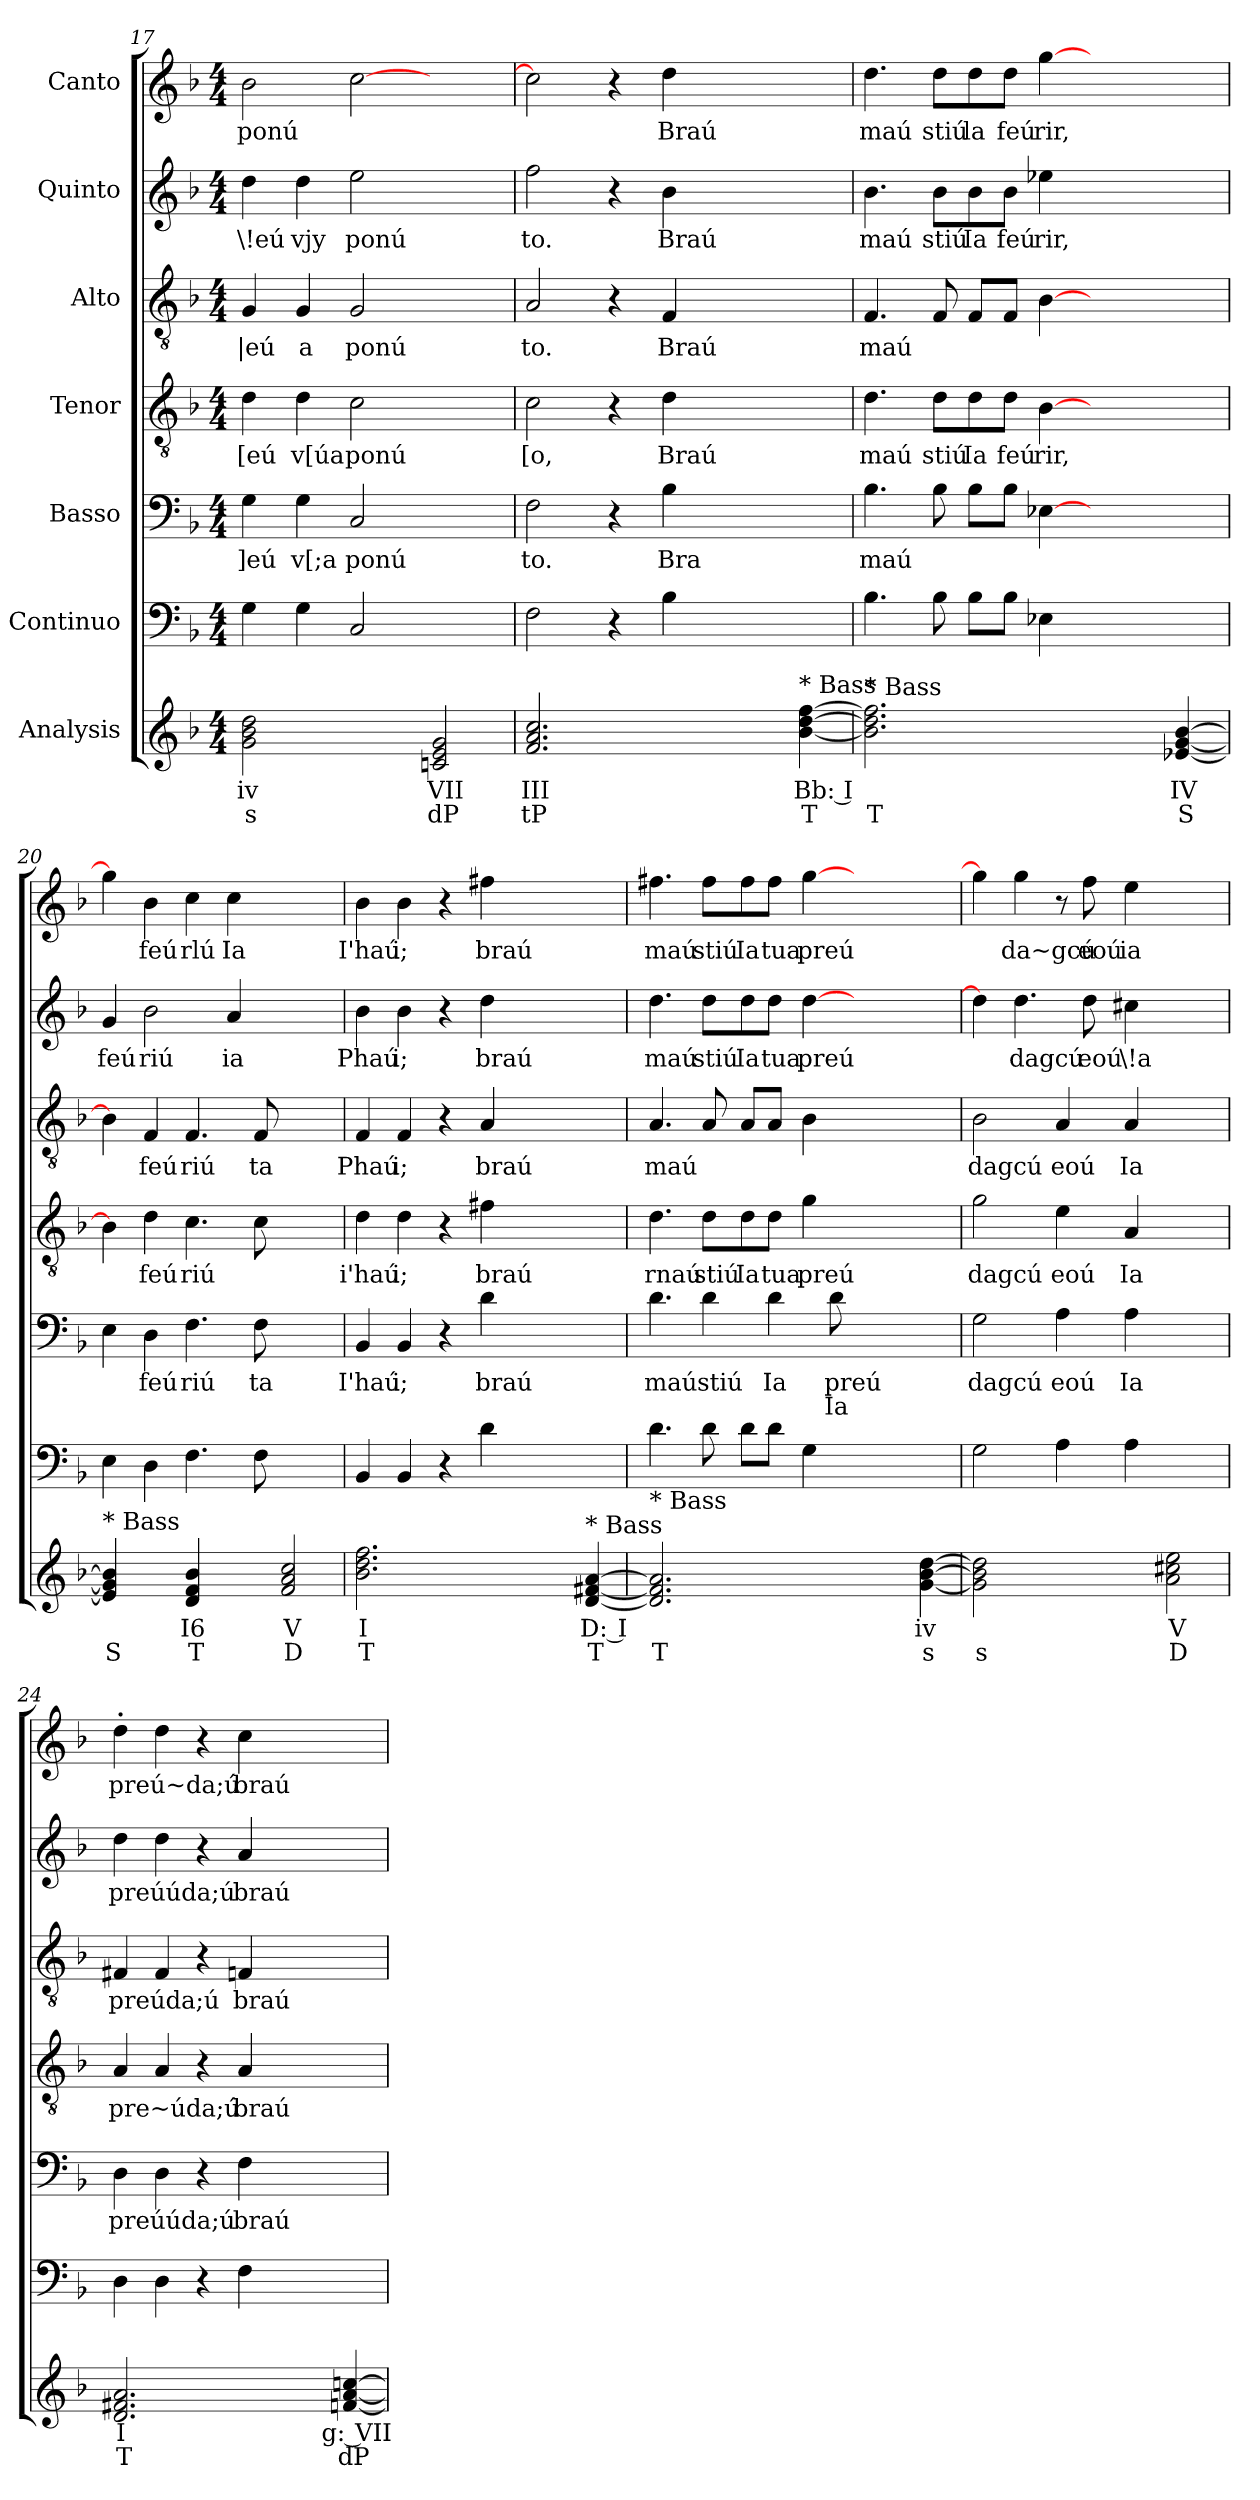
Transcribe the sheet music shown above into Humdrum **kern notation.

**kern	**text	**text	**kern	**kern	**text	**text	**kern	**text	**kern	**text	**kern	**text	**kern	**text
*part7	*part7	*part7	*part6	*part5	*part5	*part5	*part4	*part4	*part3	*part3	*part2	*part2	*part1	*part1
*staff7	*staff7	*staff7	*staff6	*staff5	*staff5	*staff5	*staff4	*staff4	*staff3	*staff3	*staff2	*staff2	*staff1	*staff1
*I"Analysis	*	*	*I"Continuo	*I"Basso	*	*	*I"Tenor	*	*I"Alto	*	*I"Quinto	*	*I"Canto	*
*	*	*	*clefF4	*clefF4	*	*	*clefGv2	*	*clefGv2	*	*clefG2	*	*clefG2	*
*k[b-]	*	*	*k[b-]	*k[b-]	*	*	*k[b-]	*	*k[b-]	*	*k[b-]	*	*k[b-]	*
*	*	*	*F:	*F:	*	*	*F:	*	*F:	*	*F:	*	*F:	*
*M4/4	*	*	*M4/4	*M4/4	*	*	*M4/4	*	*M4/4	*	*M4/4	*	*M4/4	*
=17	=17	=17	=17	=17	=17	=17	=17	=17	=17	=17	=17	=17	=17	=17
!	!	!	!	!	!LO:LY:b	!	!	!	!	!	!	!	!	!
!	!	!	!	!	!	!	!	!LO:LY:b	!	!	!	!	!	!
!	!	!	!	!	!	!	!	!	!	!LO:LY:b	!	!	!	!
!	!	!	!	!	!	!	!	!	!	!	!	!LO:LY:b	!	!
!	!	!	!	!	!	!	!	!	!	!	!	!	!	!LO:LY:b
2g 2b- 2dd	iv	s	4G\	4G\	]eú	.	4d\	[eú	4G/	|eú	4dd\	\!eú	2b-\	ponú
!	!	!	!	!	!LO:LY:b	!	!	!	!	!	!	!	!	!
!	!	!	!	!	!	!	!	!LO:LY:b	!	!	!	!	!	!
!	!	!	!	!	!	!	!	!	!	!LO:LY:b	!	!	!	!
!	!	!	!	!	!	!	!	!	!	!	!	!LO:LY:b	!	!
.	.	.	4G\	4G\	v[;a	.	4d\	v[úa	4G/	a	4dd\	vjy	.	.
!	!	!	!	!	!LO:LY:b	!	!	!	!	!	!	!	!	!
!	!	!	!	!	!	!	!	!LO:LY:b	!	!	!	!	!	!
!	!	!	!	!	!	!	!	!	!	!LO:LY:b	!	!	!	!
!	!	!	!	!	!	!	!	!	!	!	!	!LO:LY:b	!	!
2ryy	.	.	2C/	2C/	ponú	.	2c\	ponú	2G/	ponú	2ee\	ponú	[2cc\	.
2cn 2e 2g	VII	dP	2ryy	2ryy	.	.	2ryy	.	2ryy	.	2ryy	.	2ryy	.
=18	=18	=18	=18	=18	=18	=18	=18	=18	=18	=18	=18	=18	=18	=18
!	!	!	!	!	!LO:LY:b	!	!	!	!	!	!	!	!	!
!	!	!	!	!	!	!	!	!LO:LY:b	!	!	!	!	!	!
!	!	!	!	!	!	!	!	!	!	!LO:LY:b	!	!	!	!
!	!	!	!	!	!	!	!	!	!	!	!	!LO:LY:b	!	!
2.f 2.a 2.cc	III	tP	2F\	2F\	to.	.	2c\	[o,	2A/	to.	2ff\	to.	2cc\]	.
.	.	.	4r	4r	.	.	4r	.	4r	.	4r	.	4r	.
!	!	!	!	!	!LO:LY:b	!	!	!	!	!	!	!	!	!
!	!	!	!	!	!	!	!	!LO:LY:b	!	!	!	!	!	!
!	!	!	!	!	!	!	!	!	!	!LO:LY:b	!	!	!	!
!	!	!	!	!	!	!	!	!	!	!	!	!LO:LY:b	!	!
!	!	!	!	!	!	!	!	!	!	!	!	!	!	!LO:LY:b
2.ryy	.	.	4B-\	4B-\	Bra	.	4d\	Braú	4F/	Braú	4b-\	Braú	4dd\	Braú
.	.	.	2.ryy	2.ryy	.	.	2.ryy	.	2.ryy	.	2.ryy	.	2.ryy	.
!LO:TX:a:t=* Bass	!	!	!	!	!	!	!	!	!	!	!	!	!	!
[4b- [4dd [4ff	Bb: I	T	.	.	.	.	.	.	.	.	.	.	.	.
=19	=19	=19	=19	=19	=19	=19	=19	=19	=19	=19	=19	=19	=19	=19
!	!	!	!	!	!LO:LY:b	!	!	!	!	!	!	!	!	!
!	!	!	!	!	!	!	!	!LO:LY:b	!	!	!	!	!	!
!	!	!	!	!	!	!	!	!	!	!LO:LY:b	!	!	!	!
!	!	!	!	!	!	!	!	!	!	!	!	!LO:LY:b	!	!
!LO:TX:a:t=* Bass	!	!	!	!	!	!	!	!	!	!	!	!	!	!
!	!	!	!	!	!	!	!	!	!	!	!	!	!	!LO:LY:b
2.b-] 2.dd] 2.ff]	.	T	4.B-\	4.B-\	maú	.	4.d\	maú	4.F/	maú	4.b-\	maú	4.dd\	maú
!	!	!	!	!	!	!	!	!LO:LY:b	!	!	!	!	!	!
!	!	!	!	!	!	!	!	!	!	!	!	!LO:LY:b	!	!
!	!	!	!	!	!	!	!	!	!	!	!	!	!	!LO:LY:b
.	.	.	8B-\	8B-\	.	.	8d\L	stiú	8F/	.	8b-\L	stiú	8dd\L	stiú
!	!	!	!	!	!	!	!	!LO:LY:b	!	!	!	!	!	!
!	!	!	!	!	!	!	!	!	!	!	!	!LO:LY:b	!	!
!	!	!	!	!	!	!	!	!	!	!	!	!	!	!LO:LY:b
.	.	.	8B-\L	8B-\L	.	.	8d\	Ia	8F/L	.	8b-\	Ia	8dd\	la
!	!	!	!	!	!	!	!	!LO:LY:b	!	!	!	!	!	!
!	!	!	!	!	!	!	!	!	!	!	!	!LO:LY:b	!	!
!	!	!	!	!	!	!	!	!	!	!	!	!	!	!LO:LY:b
.	.	.	8B-\J	8B-\J	.	.	8d\J	feú	8F/J	.	8b-\J	feú	8dd\J	feú
!	!	!	!	!	!	!	!	!LO:LY:b	!	!	!	!	!	!
!	!	!	!	!	!	!	!	!	!	!	!	!LO:LY:b	!	!
!	!	!	!	!	!	!	!	!	!	!	!	!	!	!LO:LY:b
2.ryy	.	.	4E-X\	[4E-X\	.	.	[4B-\	rir,	[4B-\	.	4ee-X\	rir,	[4gg\	rir,
.	.	.	2.ryy	2.ryy	.	.	2.ryy	.	2.ryy	.	2.ryy	.	2.ryy	.
[4e-X [4g [4b-	IV	S	.	.	.	.	.	.	.	.	.	.	.	.
=20	=20	=20	=20	=20	=20	=20	=20	=20	=20	=20	=20	=20	=20	=20
!LO:TX:a:t=* Bass	!	!	!	!	!	!	!	!	!	!	!	!	!	!
!	!	!	!	!	!	!	!	!	!	!	!	!LO:LY:b	!	!
4e-] 4g] 4b-]	.	S	4E\	4E\	.	.	4B-\]	.	4B-\]	.	4g/	feú	4gg\]	.
!	!	!	!	!	!LO:LY:b	!	!	!	!	!	!	!	!	!
!	!	!	!	!	!	!	!	!LO:LY:b	!	!	!	!	!	!
!	!	!	!	!	!	!	!	!	!	!LO:LY:b	!	!	!	!
!	!	!	!	!	!	!	!	!	!	!	!	!LO:LY:b	!	!
!	!	!	!	!	!	!	!	!	!	!	!	!	!	!LO:LY:b
4ryy	.	.	4D\	4D\	feú	.	4d\	feú	4F/	feú	2b-\	riú	4b-\	feú
!	!	!	!	!	!LO:LY:b	!	!	!	!	!	!	!	!	!
!	!	!	!	!	!	!	!	!LO:LY:b	!	!	!	!	!	!
!	!	!	!	!	!	!	!	!	!	!LO:LY:b	!	!	!	!
!	!	!	!	!	!	!	!	!	!	!	!	!	!	!LO:LY:b
4d 4f 4b-	I6	T	4.F\	4.F\	riú	.	4.c\	riú	4.F/	riú	.	.	4cc\	rlú
!	!	!	!	!	!	!	!	!	!	!	!	!LO:LY:b	!	!
!	!	!	!	!	!	!	!	!	!	!	!	!	!	!LO:LY:b
4ryy	.	.	.	.	.	.	.	.	.	.	4a/	ia	4cc\	Ia
!	!	!	!	!	!LO:LY:b	!	!	!	!	!	!	!	!	!
!	!	!	!	!	!	!	!	!	!	!LO:LY:b	!	!	!	!
.	.	.	8F\	8F\	ta	.	8c\	.	8F/	ta	.	.	.	.
2f 2a 2cc	V	D	2ryy	2ryy	.	.	2ryy	.	2ryy	.	2ryy	.	2ryy	.
=21	=21	=21	=21	=21	=21	=21	=21	=21	=21	=21	=21	=21	=21	=21
!	!	!	!	!	!LO:LY:b	!	!	!	!	!	!	!	!	!
!	!	!	!	!	!	!	!	!LO:LY:b	!	!	!	!	!	!
!	!	!	!	!	!	!	!	!	!	!LO:LY:b	!	!	!	!
!	!	!	!	!	!	!	!	!	!	!	!	!LO:LY:b	!	!
!	!	!	!	!	!	!	!	!	!	!	!	!	!	!LO:LY:b
2.b- 2.dd 2.ff	I	T	4BB-/	4BB-/	I'haú	.	4d\	i'haú	4F/	Phaú	4b-\	Phaú	4b-\	I'haú
!	!	!	!	!	!LO:LY:b	!	!	!	!	!	!	!	!	!
!	!	!	!	!	!	!	!	!LO:LY:b	!	!	!	!	!	!
!	!	!	!	!	!	!	!	!	!	!LO:LY:b	!	!	!	!
!	!	!	!	!	!	!	!	!	!	!	!	!LO:LY:b	!	!
!	!	!	!	!	!	!	!	!	!	!	!	!	!	!LO:LY:b
.	.	.	4BB-/	4BB-/	i;	.	4d\	i;	4F/	i;	4b-\	i;	4b-\	i;
.	.	.	4r	4r	.	.	4r	.	4r	.	4r	.	4r	.
!	!	!	!	!	!LO:LY:b	!	!	!	!	!	!	!	!	!
!	!	!	!	!	!	!	!	!LO:LY:b	!	!	!	!	!	!
!	!	!	!	!	!	!	!	!	!	!LO:LY:b	!	!	!	!
!	!	!	!	!	!	!	!	!	!	!	!	!LO:LY:b	!	!
!	!	!	!	!	!	!	!	!	!	!	!	!	!	!LO:LY:b
2.ryy	.	.	4d\	4d\	braú	.	4f#X\	braú	4A/	braú	4dd\	braú	4ff#X\	braú
.	.	.	2.ryy	2.ryy	.	.	2.ryy	.	2.ryy	.	2.ryy	.	2.ryy	.
!LO:TX:a:t=* Bass	!	!	!	!	!	!	!	!	!	!	!	!	!	!
[4d [4f#X [4a	D: I	T	.	.	.	.	.	.	.	.	.	.	.	.
=22	=22	=22	=22	=22	=22	=22	=22	=22	=22	=22	=22	=22	=22	=22
!	!	!	!	!	!LO:LY:b	!	!	!	!	!	!	!	!	!
!	!	!	!	!	!	!	!	!LO:LY:b	!	!	!	!	!	!
!	!	!	!	!	!	!	!	!	!	!LO:LY:b	!	!	!	!
!	!	!	!	!	!	!	!	!	!	!	!	!LO:LY:b	!	!
!LO:TX:a:t=* Bass	!	!	!	!	!	!	!	!	!	!	!	!	!	!
!	!	!	!	!	!	!	!	!	!	!	!	!	!	!LO:LY:b
2.d] 2.f#] 2.a]	.	T	4.d\	4.d\	maú	.	4.d\	rnaú	4.A/	maú	4.dd\	maú	4.ff#X\	maú
!	!	!	!	!	!LO:LY:b	!	!	!	!	!	!	!	!	!
!	!	!	!	!	!	!	!	!LO:LY:b	!	!	!	!	!	!
!	!	!	!	!	!	!	!	!	!	!	!	!LO:LY:b	!	!
!	!	!	!	!	!	!	!	!	!	!	!	!	!	!LO:LY:b
.	.	.	8d\	4d\	stiú	.	8d\L	stiú	8A/	.	8dd\L	stiú	8ff#\L	stiú
!	!	!	!	!	!	!	!	!LO:LY:b	!	!	!	!	!	!
!	!	!	!	!	!	!	!	!	!	!	!	!LO:LY:b	!	!
!	!	!	!	!	!	!	!	!	!	!	!	!	!	!LO:LY:b
.	.	.	8d\L	.	.	.	8d\	Ia	8A/L	.	8dd\	Ia	8ff#\	Ia
!	!	!	!	!	!LO:LY:b	!	!	!	!	!	!	!	!	!
!	!	!	!	!	!	!	!	!LO:LY:b	!	!	!	!	!	!
!	!	!	!	!	!	!	!	!	!	!	!	!LO:LY:b	!	!
!	!	!	!	!	!	!	!	!	!	!	!	!	!	!LO:LY:b
.	.	.	8d\J	4d\	Ia	.	8d\J	tua	8A/J	.	8dd\J	tua	8ff#\J	tua
!	!	!	!	!	!	!	!	!LO:LY:b	!	!	!	!	!	!
!	!	!	!	!	!	!	!	!	!	!	!	!LO:LY:b	!	!
!	!	!	!	!	!	!	!	!	!	!	!	!	!	!LO:LY:b
2.ryy	.	.	4G\	.	.	.	4g\	preú	4B-\	.	[4dd\	preú	[4gg\	preú
!	!	!	!	!	!LO:LY:b	!LO:LY:b	!	!	!	!	!	!	!	!
.	.	.	.	8d\	preú	Ia	.	.	.	.	.	.	.	.
.	.	.	2.ryy	2.ryy	.	.	2.ryy	.	2.ryy	.	2.ryy	.	2.ryy	.
[4g [4b- [4dd	iv	s	.	.	.	.	.	.	.	.	.	.	.	.
=23	=23	=23	=23	=23	=23	=23	=23	=23	=23	=23	=23	=23	=23	=23
!	!	!	!	!	!LO:LY:b	!	!	!	!	!	!	!	!	!
!	!	!	!	!	!	!	!	!LO:LY:b	!	!	!	!	!	!
!	!	!	!	!	!	!	!	!	!	!LO:LY:b	!	!	!	!
2g] 2b-] 2dd]	.	s	2G\	2G\	dagcú	.	2g\	dagcú	2B-\	dagcú	4dd\]	.	4gg\]	.
!	!	!	!	!	!	!	!	!	!	!	!	!LO:LY:b	!	!
!	!	!	!	!	!	!	!	!	!	!	!	!	!	!LO:LY:b
.	.	.	.	.	.	.	.	.	.	.	4.dd\	dagcú	4gg\	da~gcú
!	!	!	!	!	!LO:LY:b	!	!	!	!	!	!	!	!	!
!	!	!	!	!	!	!	!	!LO:LY:b	!	!	!	!	!	!
!	!	!	!	!	!	!	!	!	!	!LO:LY:b	!	!	!	!
2ryy	.	.	4A\	4A\	eoú	.	4e\	eoú	4A/	eoú	.	.	8r	.
!	!	!	!	!	!	!	!	!	!	!	!	!LO:LY:b	!	!
!	!	!	!	!	!	!	!	!	!	!	!	!	!	!LO:LY:b
.	.	.	.	.	.	.	.	.	.	.	8dd\	eoú	8ff\	eoú
!	!	!	!	!	!LO:LY:b	!	!	!	!	!	!	!	!	!
!	!	!	!	!	!	!	!	!LO:LY:b	!	!	!	!	!	!
!	!	!	!	!	!	!	!	!	!	!LO:LY:b	!	!	!	!
!	!	!	!	!	!	!	!	!	!	!	!	!LO:LY:b	!	!
!	!	!	!	!	!	!	!	!	!	!	!	!	!	!LO:LY:b
.	.	.	4A\	4A\	Ia	.	4A/	Ia	4A/	Ia	4cc#X\	\!a	4ee\	ia
2a 2cc#X 2ee	V	D	2ryy	2ryy	.	.	2ryy	.	2ryy	.	2ryy	.	2ryy	.
=24	=24	=24	=24	=24	=24	=24	=24	=24	=24	=24	=24	=24	=24	=24
!	!	!	!	!	!LO:LY:b	!	!	!	!	!	!	!	!	!
!	!	!	!	!	!	!	!	!LO:LY:b	!	!	!	!	!	!
!	!	!	!	!	!	!	!	!	!	!LO:LY:b	!	!	!	!
!	!	!	!	!	!	!	!	!	!	!	!	!LO:LY:b	!	!
!	!	!	!	!	!	!	!	!	!	!	!	!	!	!LO:LY:b
2.d 2.f#X 2.a	I	T	4D\	4D\	preúúda;ú	.	4A/	pre~úda;ú	4F#X/	preúda;ú	4dd\	preúúda;ú	4dd'\	preú~da;ú
.	.	.	4D\	4D\	.	.	4A/	.	4F#/	.	4dd\	.	4dd\	.
.	.	.	4r	4r	.	.	4r	.	4r	.	4r	.	4r	.
!	!	!	!	!	!LO:LY:b	!	!	!	!	!	!	!	!	!
!	!	!	!	!	!	!	!	!LO:LY:b	!	!	!	!	!	!
!	!	!	!	!	!	!	!	!	!	!LO:LY:b	!	!	!	!
!	!	!	!	!	!	!	!	!	!	!	!	!LO:LY:b	!	!
!	!	!	!	!	!	!	!	!	!	!	!	!	!	!LO:LY:b
2.ryy	.	.	4F\	4F\	braú	.	4A/	braú	4Fn/	braú	4a/	braú	4cc\	braú
.	.	.	2.ryy	2.ryy	.	.	2.ryy	.	2.ryy	.	2.ryy	.	2.ryy	.
[4fn [4a [4ccn	g: VII	dP	.	.	.	.	.	.	.	.	.	.	.	.
=	=	=	=	=	=	=	=	=	=	=	=	=	=	=
*-	*-	*-	*-	*-	*-	*-	*-	*-	*-	*-	*-	*-	*-	*-
